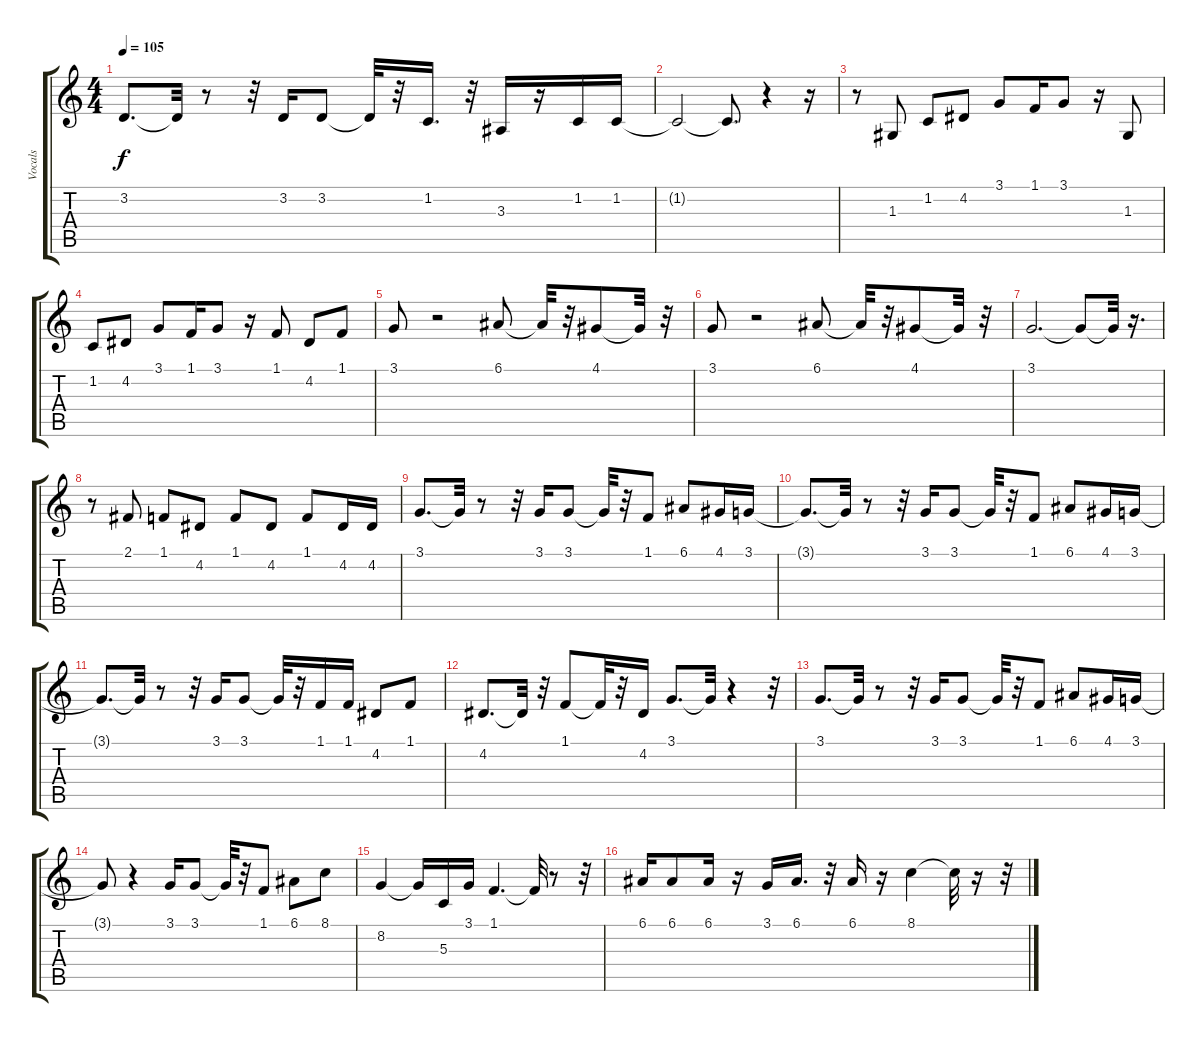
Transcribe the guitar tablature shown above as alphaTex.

\track ("Vocals" "Vocals") {instrument lead2sawtooth}
\staff {score tabs}
\tuning (E4 B3 G3 D3 A2 E2) {hide}
\ts (4 4)
\tempo 105
\clef g2
\ks c
3.2.8{d dy f} 3.2{t}.32 r.8 r.32 3.2.16 3.2.8 3.2{t}.32 r.32 1.2.16{d} r.32 3.3.16 r.16 1.2.16 1.2.16 |
1.2{t}.2 1.2{t}.8{d} r.4 r.16 |
r.8 1.3.8 1.2.8 4.2.8 3.1.8 1.1.16 3.1.8 r.16 1.3.8 |
1.2.8 4.2.8 3.1.8 1.1.16 3.1.8 r.16 1.1.8 4.2.8 1.1.8 |
3.1.8 r.2 6.1.8 6.1{t}.32 r.32 4.1.8 4.1{t}.32 r.32 |
3.1.8 r.2 6.1.8 6.1{t}.32 r.32 4.1.8 4.1{t}.32 r.32 |
3.1.2{d} 3.1{t}.8 3.1{t}.32 r.16{d} |
r.8 2.1.8 1.1.8 4.2.8 1.1.8 4.2.8 1.1.8 4.2.16 4.2.16 |
3.1.8{d} 3.1{t}.32 r.8 r.32 3.1.16 3.1.8 3.1{t}.32 r.32 1.1.8 6.1.8 4.1.16 3.1.16 |
3.1{t}.8{d} 3.1{t}.32 r.8 r.32 3.1.16 3.1.8 3.1{t}.32 r.32 1.1.8 6.1.8 4.1.16 3.1.16 |
3.1{t}.8{d} 3.1{t}.32 r.8 r.32 3.1.16 3.1.8 3.1{t}.32 r.32 1.1.16 1.1.16 4.2.8 1.1.8 |
4.2.8{d} 4.2{t}.32 r.32 1.1.8 1.1{t}.32 r.32 4.2.16 3.1.8{d} 3.1{t}.32 r.4 r.32 |
3.1.8{d} 3.1{t}.32 r.8 r.32 3.1.16 3.1.8 3.1{t}.32 r.32 1.1.8 6.1.8 4.1.16 3.1.16 |
3.1{t}.8 r.4 3.1.16 3.1.8 3.1{t}.32 r.32 1.1.8 6.1.8 8.1.8 |
8.2.4 8.2{t}.16 5.3.16 3.1.16 1.1.4{d} 1.1{t}.32 r.8 r.32 |
6.1.16 6.1.8 6.1.16 r.16 3.1.16 6.1.16{d} r.32 6.1.16 r.16 8.1.4 8.1{t}.32 r.16 r.32
